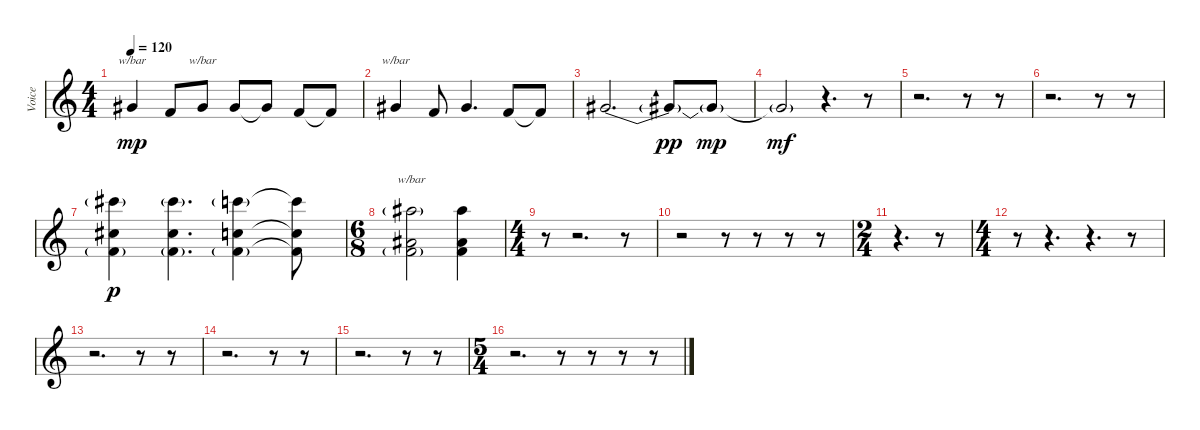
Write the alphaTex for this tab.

\track ("Voice" "Voice") {instrument choiraahs}
\staff {score}
\tuning (E4 B3 G3 D3 A2 E2) {hide}
\ts (4 4)
\tempo 120
\clef g2
\ks c
4.1.4{tbe (custom default 0 0 40 0 60 -4) dy mp} 1.1.8 4.1.8{tbe (custom default 0 0 40 0 60 -4)} 4.1{t}.8 4.1{t}.8 1.1.8 1.1{t}.8 |
4.1.4{tbe (custom default 0 0 40 0 60 -4)} 1.1.8 4.1.4{d} 1.1.8 1.1{t}.8 |
4.1{be (custom 0 0 5 0 10 2 55 2 60 1)}.2{d} 4.1{t}.8{dy pp} 4.1{t}.8{dy mp} |
4.1{t}.2{dy mf} r.4{d} r.8 |
r.2{d} r.8 r.8 |
r.2{d} r.8 r.8 |
(21.1{g} 14.2 10.3{g}).4{dy p} (21.1{g} 14.2 10.3{g}).4{d} (20.1{g} 13.2 10.3{g}).4 (20.1{t} 13.2{t} 10.3{t}).8 |
\ts (6 8)
(18.1{g} 11.2 10.3{g}).2{tbe (custom default 0 0 35 0 60 -2)} (18.1{t} 11.2{t} 10.3{t}).4 |
\ts (4 4)
r.8 r.2{d} r.8 |
r.2 r.8 r.8 r.8 r.8 |
\ts (2 4)
r.4{d} r.8 |
\ts (4 4)
r.8 r.4{d} r.4{d} r.8 |
r.2{d} r.8 r.8 |
r.2{d} r.8 r.8 |
r.2{d} r.8 r.8 |
\ts (5 4)
r.2{d} r.8 r.8 r.8 r.8
